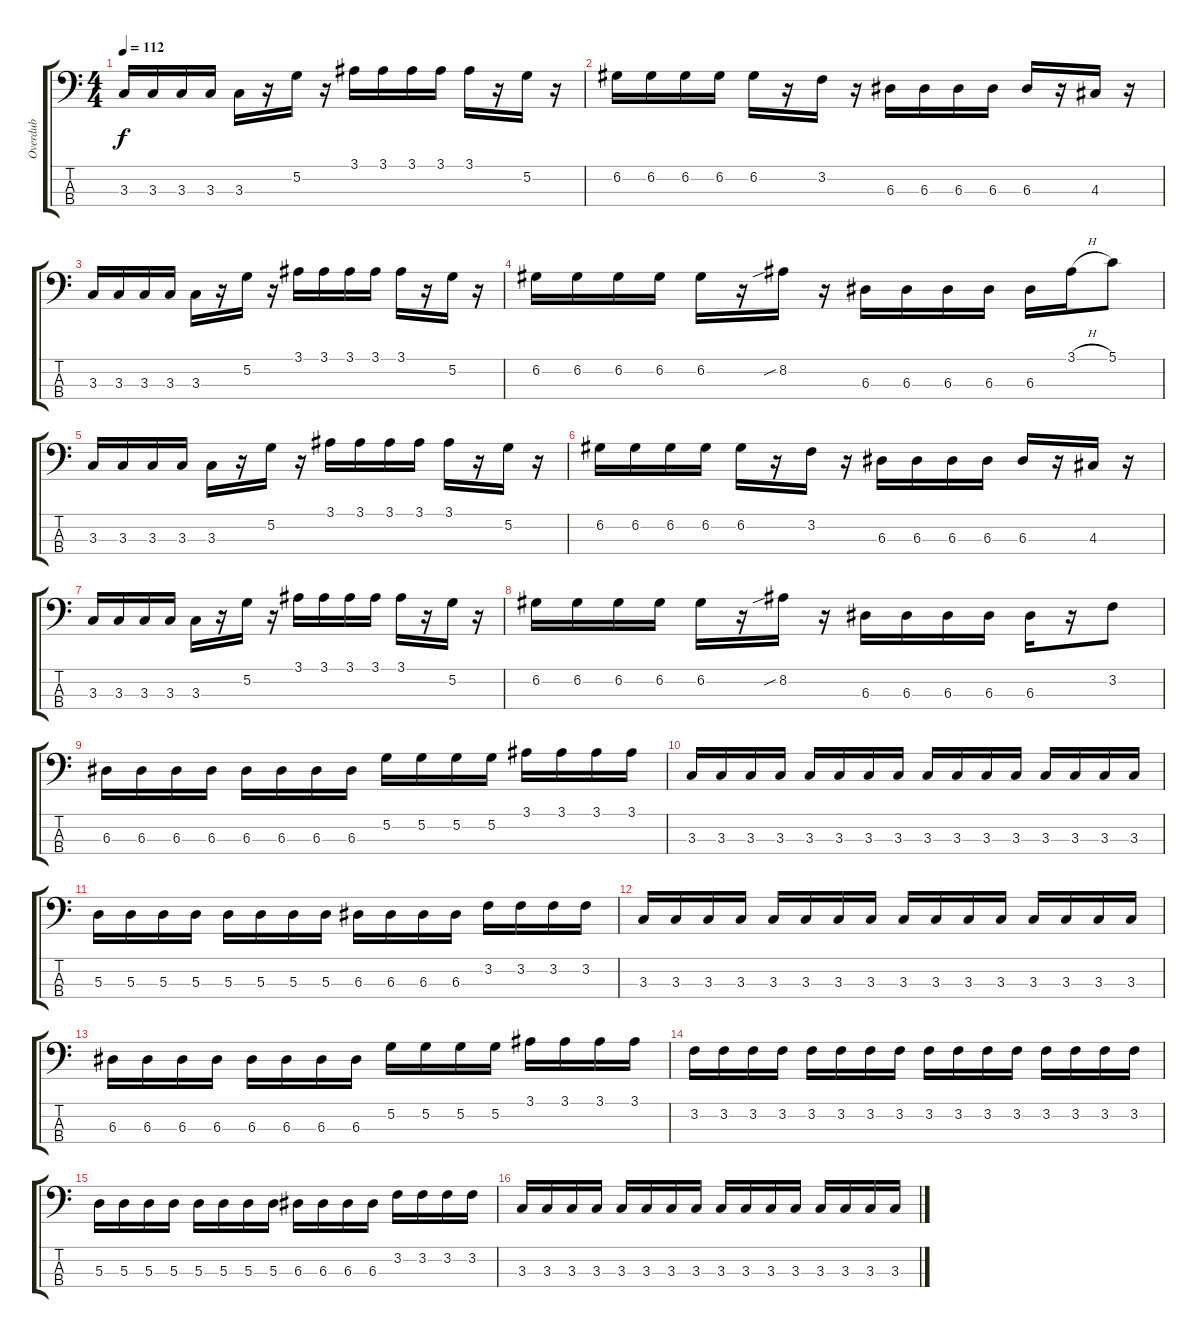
\track ("Overdub" "Overdub") {instrument distortionguitar}
\staff {score tabs}
\tuning (G2 D2 A1 E1) {hide}
\ts (4 4)
\tempo 112
\clef f4
\ks c
3.3.16{dy f instrument distortionguitar} 3.3.16 3.3.16 3.3.16 3.3.16 r.16 5.2.16 r.16 3.1.16 3.1.16 3.1.16 3.1.16 3.1.16 r.16 5.2.16 r.16 |
6.2.16 6.2.16 6.2.16 6.2.16 6.2.16 r.16 3.2.16 r.16 6.3.16 6.3.16 6.3.16 6.3.16 6.3.16 r.16 4.3.16 r.16 |
3.3.16 3.3.16 3.3.16 3.3.16 3.3.16 r.16 5.2.16 r.16 3.1.16 3.1.16 3.1.16 3.1.16 3.1.16 r.16 5.2.16 r.16 |
6.2.16 6.2.16 6.2.16 6.2.16 6.2.16 r.16 8.2{sib}.16 r.16 6.3.16 6.3.16 6.3.16 6.3.16 6.3.16 3.1{h}.16 5.1.8 |
3.3.16 3.3.16 3.3.16 3.3.16 3.3.16 r.16 5.2.16 r.16 3.1.16 3.1.16 3.1.16 3.1.16 3.1.16 r.16 5.2.16 r.16 |
6.2.16 6.2.16 6.2.16 6.2.16 6.2.16 r.16 3.2.16 r.16 6.3.16 6.3.16 6.3.16 6.3.16 6.3.16 r.16 4.3.16 r.16 |
3.3.16 3.3.16 3.3.16 3.3.16 3.3.16 r.16 5.2.16 r.16 3.1.16 3.1.16 3.1.16 3.1.16 3.1.16 r.16 5.2.16 r.16 |
6.2.16 6.2.16 6.2.16 6.2.16 6.2.16 r.16 8.2{sib}.16 r.16 6.3.16 6.3.16 6.3.16 6.3.16 6.3.16 r.16 3.2.8 |
6.3.16 6.3.16 6.3.16 6.3.16 6.3.16 6.3.16 6.3.16 6.3.16 5.2.16 5.2.16 5.2.16 5.2.16 3.1.16 3.1.16 3.1.16 3.1.16 |
3.3.16 3.3.16 3.3.16 3.3.16 3.3.16 3.3.16 3.3.16 3.3.16 3.3.16 3.3.16 3.3.16 3.3.16 3.3.16 3.3.16 3.3.16 3.3.16 |
5.3.16 5.3.16 5.3.16 5.3.16 5.3.16 5.3.16 5.3.16 5.3.16 6.3.16 6.3.16 6.3.16 6.3.16 3.2.16 3.2.16 3.2.16 3.2.16 |
3.3.16 3.3.16 3.3.16 3.3.16 3.3.16 3.3.16 3.3.16 3.3.16 3.3.16 3.3.16 3.3.16 3.3.16 3.3.16 3.3.16 3.3.16 3.3.16 |
6.3.16 6.3.16 6.3.16 6.3.16 6.3.16 6.3.16 6.3.16 6.3.16 5.2.16 5.2.16 5.2.16 5.2.16 3.1.16 3.1.16 3.1.16 3.1.16 |
3.2.16 3.2.16 3.2.16 3.2.16 3.2.16 3.2.16 3.2.16 3.2.16 3.2.16 3.2.16 3.2.16 3.2.16 3.2.16 3.2.16 3.2.16 3.2.16 |
5.3.16 5.3.16 5.3.16 5.3.16 5.3.16 5.3.16 5.3.16 5.3.16 6.3.16 6.3.16 6.3.16 6.3.16 3.2.16 3.2.16 3.2.16 3.2.16 |
3.3.16 3.3.16 3.3.16 3.3.16 3.3.16 3.3.16 3.3.16 3.3.16 3.3.16 3.3.16 3.3.16 3.3.16 3.3.16 3.3.16 3.3.16 3.3.16
